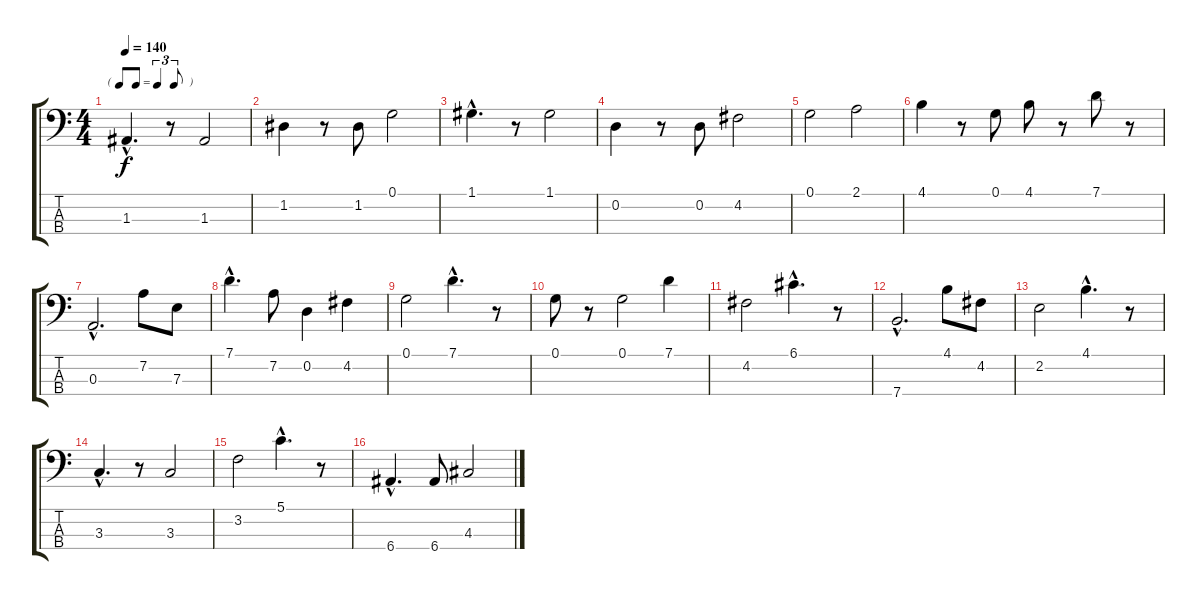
\track "" {instrument slapbass1}
\staff {score tabs}
\tuning (G2 D2 A1 E1) {hide}
\ts (4 4)
\tf triplet8th
\tempo 140
\clef f4
\ks c
1.3{hac}.4{d dy f} r.8 1.3.2 |
1.2.4 r.8 1.2.8 0.1.2 |
1.1{hac}.4{d} r.8 1.1.2 |
0.2.4 r.8 0.2.8 4.2.2 |
0.1.2 2.1.2 |
4.1.4 r.8 0.1.8 4.1.8 r.8 7.1.8 r.8 |
0.3{hac}.2{d} 7.2.8 7.3.8 |
7.1{hac}.4{d} 7.2.8 0.2.4 4.2.4 |
0.1.2 7.1{hac}.4{d} r.8 |
0.1.8 r.8 0.1.2 7.1.4 |
4.2.2 6.1{hac}.4{d} r.8 |
7.4{hac}.2{d} 4.1.8 4.2.8 |
2.2.2 4.1{hac}.4{d} r.8 |
3.3{hac}.4{d} r.8 3.3.2 |
3.2.2 5.1{hac}.4{d} r.8 |
6.4{hac}.4{d} 6.4.8 4.3.2
